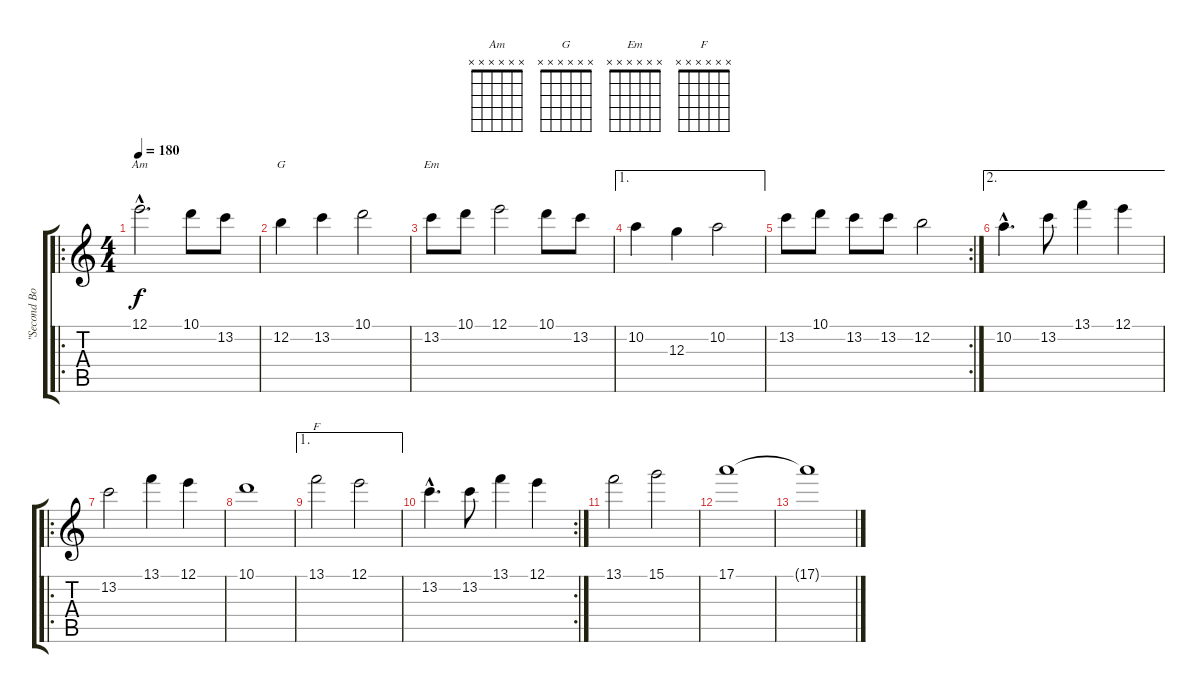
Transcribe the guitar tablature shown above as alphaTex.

\track ("\"Second Bombarde\"" "\"Second Bo") {instrument overdrivenguitar}
\staff {score tabs}
\tuning (E4 B3 G3 D3 A2 E2) {hide}
\chord ("Am" x x x x x x) {firstfret 0}
\chord ("G" x x x x x x) {firstfret 0}
\chord ("Em" x x x x x x) {firstfret 0}
\chord ("F" x x x x x x) {firstfret 0}
\ro
\ts (4 4)
\tempo 180
\clef g2
\ks c
12.1{hac}.2{d ch "Am" dy f} 10.1.8 13.2.8 |
12.2.4{ch "G"} 13.2.4 10.1.2 |
13.2.8{ch "Em"} 10.1.8 12.1.2 10.1.8 13.2.8 |
\ae 1
10.2.4 12.3.4 10.2.2 |
\rc 2
13.2.8 10.1.8 13.2.8 13.2.8 12.2.2 |
\ae 2
10.2{hac}.4{d} 13.2.8 13.1.4 12.1.4 |
\ro
13.2.2 13.1.4 12.1.4 |
10.1.1 |
\ae 1
13.1.2{ch "F"} 12.1.2 |
\rc 2
13.2{hac}.4{d} 13.2.8 13.1.4 12.1.4 |
13.1.2 15.1.2 |
17.1.1 |
17.1{t}.1
